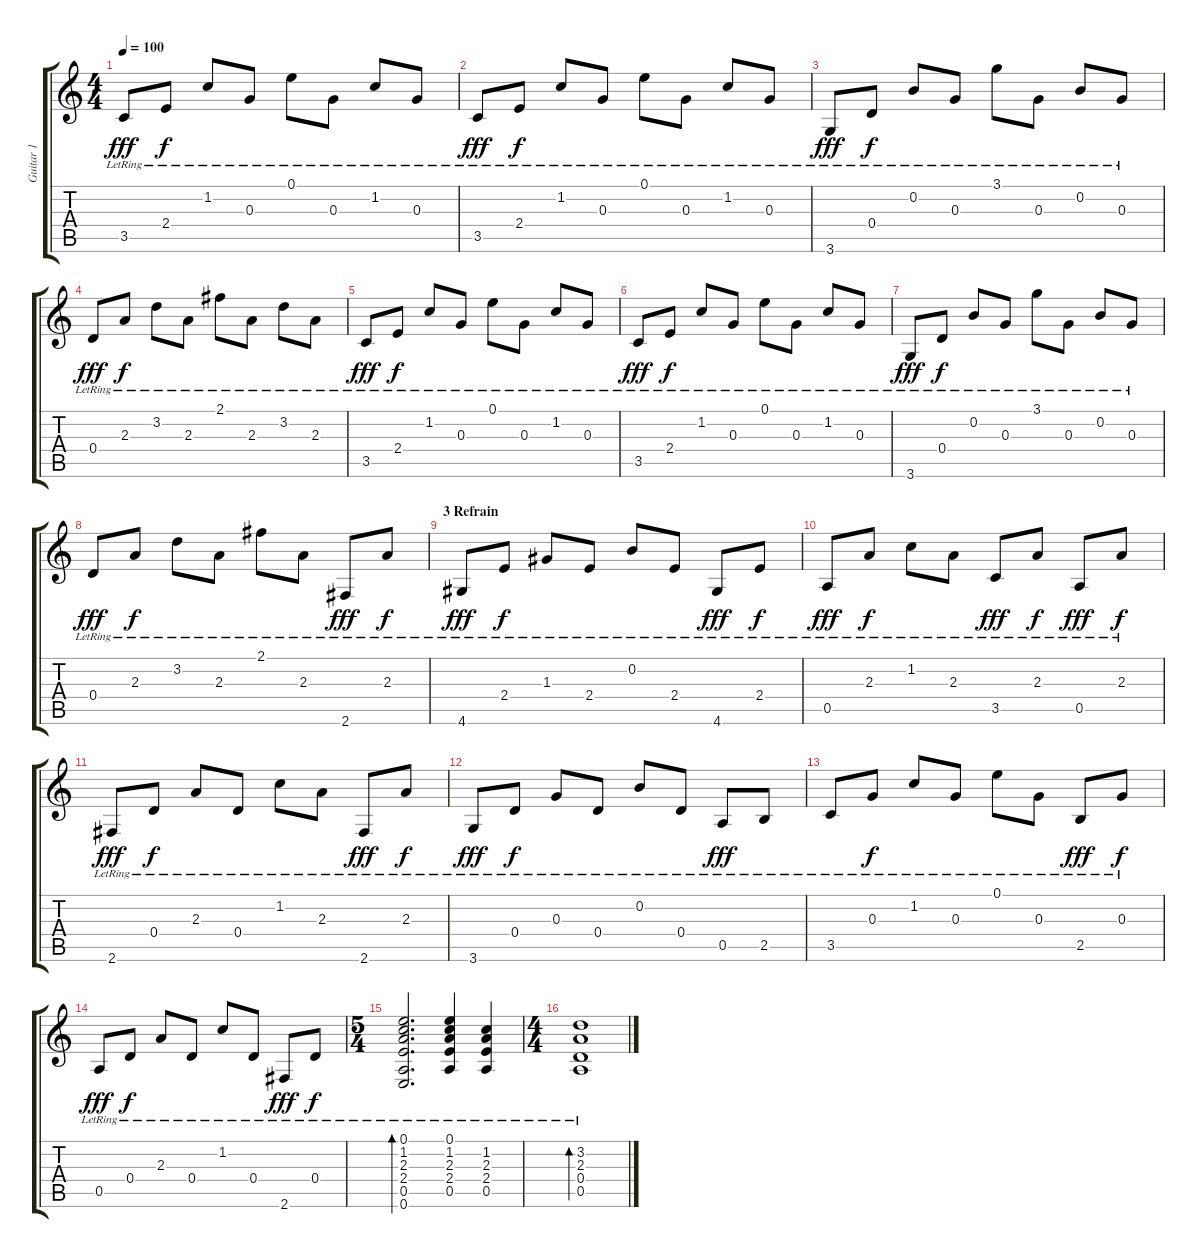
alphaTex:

\track ("Guitar 1" "Guitar 1") {instrument acousticguitarsteel}
\staff {score tabs}
\tuning (E4 B3 G3 D3 A2 E2) {hide}
\ts (4 4)
\tempo 100
\clef g2
\ks c
3.5{lr}.8{dy fff} 2.4{lr}.8{dy f} 1.2{lr}.8 0.3{lr}.8 0.1{lr}.8 0.3{lr}.8 1.2{lr}.8 0.3{lr}.8 |
3.5{lr}.8{dy fff} 2.4{lr}.8{dy f} 1.2{lr}.8 0.3{lr}.8 0.1{lr}.8 0.3{lr}.8 1.2{lr}.8 0.3{lr}.8 |
3.6{lr}.8{dy fff} 0.4{lr}.8{dy f} 0.2{lr}.8 0.3{lr}.8 3.1{lr}.8 0.3{lr}.8 0.2{lr}.8 0.3{lr}.8 |
0.4{lr}.8{dy fff} 2.3{lr}.8{dy f} 3.2{lr}.8 2.3{lr}.8 2.1{lr}.8 2.3{lr}.8 3.2{lr}.8 2.3{lr}.8 |
3.5{lr}.8{dy fff} 2.4{lr}.8{dy f} 1.2{lr}.8 0.3{lr}.8 0.1{lr}.8 0.3{lr}.8 1.2{lr}.8 0.3{lr}.8 |
3.5{lr}.8{dy fff} 2.4{lr}.8{dy f} 1.2{lr}.8 0.3{lr}.8 0.1{lr}.8 0.3{lr}.8 1.2{lr}.8 0.3{lr}.8 |
3.6{lr}.8{dy fff} 0.4{lr}.8{dy f} 0.2{lr}.8 0.3{lr}.8 3.1{lr}.8 0.3{lr}.8 0.2{lr}.8 0.3{lr}.8 |
0.4{lr}.8{dy fff} 2.3{lr}.8{dy f} 3.2{lr}.8 2.3{lr}.8 2.1{lr}.8 2.3{lr}.8 2.6{lr}.8{dy fff} 2.3{lr}.8{dy f} |
\section ("" "3 Refrain")
4.6{lr}.8{dy fff} 2.4{lr}.8{dy f} 1.3{lr}.8 2.4{lr}.8 0.2{lr}.8 2.4{lr}.8 4.6{lr}.8{dy fff} 2.4{lr}.8{dy f} |
0.5{lr}.8{dy fff} 2.3{lr}.8{dy f} 1.2{lr}.8 2.3{lr}.8 3.5{lr}.8{dy fff} 2.3{lr}.8{dy f} 0.5{lr}.8{dy fff} 2.3{lr}.8{dy f} |
2.6{lr}.8{dy fff} 0.4{lr}.8{dy f} 2.3{lr}.8 0.4{lr}.8 1.2{lr}.8 2.3{lr}.8 2.6{lr}.8{dy fff} 2.3{lr}.8{dy f} |
3.6{lr}.8{dy fff} 0.4{lr}.8{dy f} 0.3{lr}.8 0.4{lr}.8 0.2{lr}.8 0.4{lr}.8 0.5{lr}.8{dy fff} 2.5{lr}.8 |
3.5{lr}.8 0.3{lr}.8{dy f} 1.2{lr}.8 0.3{lr}.8 0.1{lr}.8 0.3{lr}.8 2.5{lr}.8{dy fff} 0.3{lr}.8{dy f} |
0.5{lr}.8{dy fff} 0.4{lr}.8{dy f} 2.3{lr}.8 0.4{lr}.8 1.2{lr}.8 0.4{lr}.8 2.6{lr}.8{dy fff} 0.4{lr}.8{dy f} |
\ts (5 4)
(0.1{lr} 1.2{lr} 2.3{lr} 2.4{lr} 0.5{lr} 0.6{lr}).2{d bd 60} (0.1{lr} 1.2{lr} 2.3{lr} 2.4{lr} 0.5{lr}).4 (1.2{lr} 2.3{lr} 2.4{lr} 0.5{lr}).4 |
\ts (4 4)
(3.2{lr} 2.3{lr} 0.4{lr} 0.5{lr}).1{bd 480}
